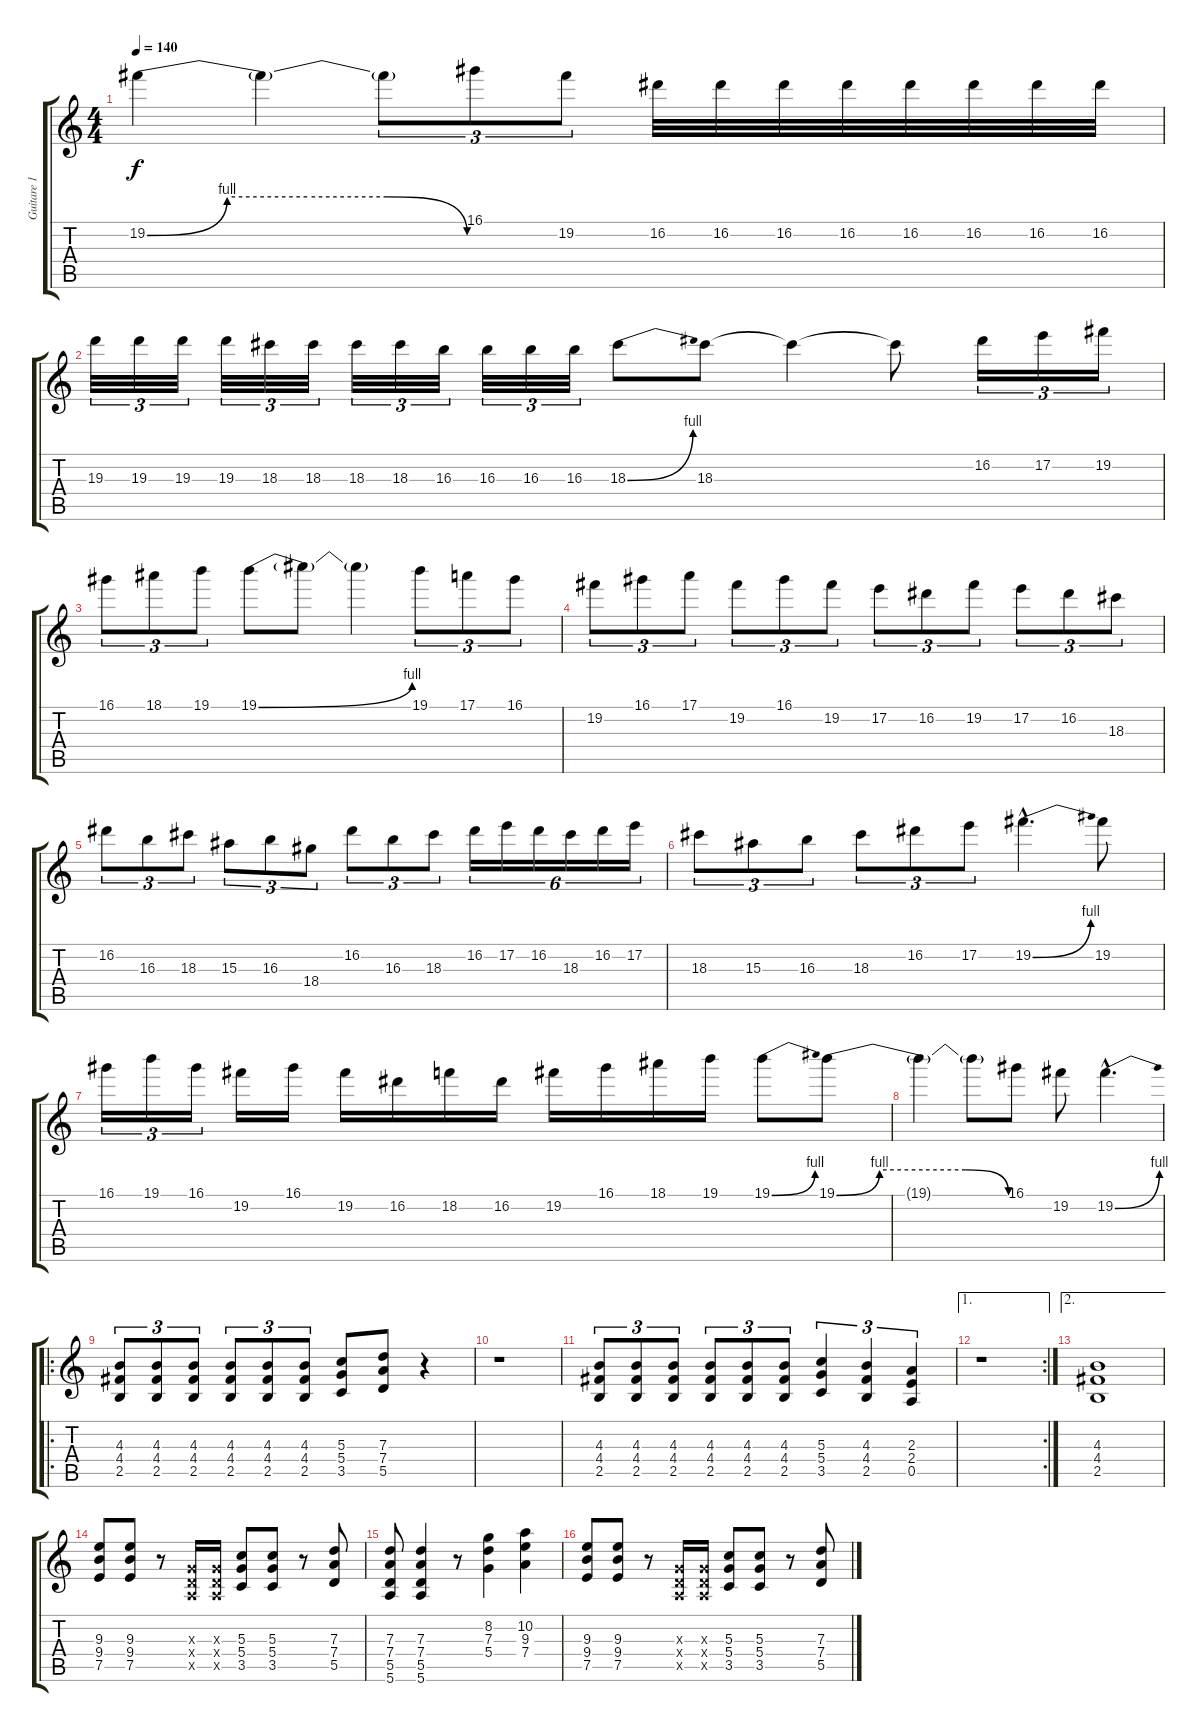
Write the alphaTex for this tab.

\track ("Guitare 1" "Guitare 1") {instrument distortionguitar}
\staff {score tabs}
\tuning (E4 B3 G3 D3 A2 E2) {hide}
\ts (4 4)
\tempo 140
\clef g2
\ks c
19.2{be (custom 0 0 15 4 30 4 45 4 60 0)}.4{dy f} 19.2{t}.4 19.2{t}.8{tu (3 2)} 16.1.8{tu (3 2)} 19.2.8{tu (3 2)} 16.2.32 16.2.32 16.2.32 16.2.32 16.2.32 16.2.32 16.2.32 16.2.32 |
19.3.32{tu (3 2)} 19.3.32{tu (3 2)} 19.3.32{tu (3 2)} 19.3.32{tu (3 2)} 18.3.32{tu (3 2)} 18.3.32{tu (3 2)} 18.3.32{tu (3 2)} 18.3.32{tu (3 2)} 16.3.32{tu (3 2)} 16.3.32{tu (3 2)} 16.3.32{tu (3 2)} 16.3.32{tu (3 2)} 18.3{be (bend 0 0 60 4)}.8 18.3.8 18.3{t}.4 18.3{t}.8 16.2.16{tu (3 2)} 17.2.16{tu (3 2)} 19.2.16{tu (3 2)} |
16.1.8{tu (3 2)} 18.1.8{tu (3 2)} 19.1.8{tu (3 2)} 19.1{be (bend 0 0 60 4)}.8 19.1{t}.8 19.1{t}.4 19.1.8{tu (3 2)} 17.1.8{tu (3 2)} 16.1.8{tu (3 2)} |
19.2.8{tu (3 2)} 16.1.8{tu (3 2)} 17.1.8{tu (3 2)} 19.2.8{tu (3 2)} 16.1.8{tu (3 2)} 19.2.8{tu (3 2)} 17.2.8{tu (3 2)} 16.2.8{tu (3 2)} 19.2.8{tu (3 2)} 17.2.8{tu (3 2)} 16.2.8{tu (3 2)} 18.3.8{tu (3 2)} |
16.2.8{tu (3 2)} 16.3.8{tu (3 2)} 18.3.8{tu (3 2)} 15.3.8{tu (3 2)} 16.3.8{tu (3 2)} 18.4.8{tu (3 2)} 16.2.8{tu (3 2)} 16.3.8{tu (3 2)} 18.3.8{tu (3 2)} 16.2.16{tu (6 4)} 17.2.16{tu (6 4)} 16.2.16{tu (6 4)} 18.3.16{tu (6 4)} 16.2.16{tu (6 4)} 17.2.16{tu (6 4)} |
18.3.8{tu (3 2)} 15.3.8{tu (3 2)} 16.3.8{tu (3 2)} 18.3.8{tu (3 2)} 16.2.8{tu (3 2)} 17.2.8{tu (3 2)} 19.2{be (bend 0 0 60 4) hac}.4{d} 19.2.8 |
16.1.16{tu (3 2)} 19.1.16{tu (3 2)} 16.1.16{tu (3 2)} 19.2.16 16.1.16 19.2.16 16.2.16 18.2.16 16.2.16 19.2.16 16.1.16 18.1.16 19.1.16 19.1{be (bend 0 0 60 4)}.8 19.1{be (custom 0 0 15 4 30 4 45 4 60 0)}.8 |
19.1{t}.4 19.1{t}.8 16.1.8 19.2.8 19.2{be (bend 0 0 60 4) hac}.4{d} |
\ro
(4.3 4.4 2.5).8{tu (3 2)} (4.3 4.4 2.5).8{tu (3 2)} (4.3 4.4 2.5).8{tu (3 2)} (4.3 4.4 2.5).8{tu (3 2)} (4.3 4.4 2.5).8{tu (3 2)} (4.3 4.4 2.5).8{tu (3 2)} (5.3 5.4 3.5).8 (7.3 7.4 5.5).8 r.4 |
r.1 |
(4.3 4.4 2.5).8{tu (3 2)} (4.3 4.4 2.5).8{tu (3 2)} (4.3 4.4 2.5).8{tu (3 2)} (4.3 4.4 2.5).8{tu (3 2)} (4.3 4.4 2.5).8{tu (3 2)} (4.3 4.4 2.5).8{tu (3 2)} (5.3 5.4 3.5).4{tu (3 2)} (4.3 4.4 2.5).4{tu (3 2)} (2.3 2.4 0.5).4{tu (3 2)} |
\ae 1
\rc 2
r.1 |
\ae 2
(4.3 4.4 2.5).1 |
(9.3 9.4 7.5).8 (9.3 9.4 7.5).8 r.8 (0.3{x} 0.4{x} 0.5{x}).16 (0.3{x} 0.4{x} 0.5{x}).16 (5.3 5.4 3.5).8 (5.3 5.4 3.5).8 r.8 (7.3 7.4 5.5).8 |
(7.3 7.4 5.5 5.6).8 (7.3 7.4 5.5 5.6).4 r.8 (8.2 7.3 5.4).4 (10.2 9.3 7.4).4 |
(9.3 9.4 7.5).8 (9.3 9.4 7.5).8 r.8 (0.3{x} 0.4{x} 0.5{x}).16 (0.3{x} 0.4{x} 0.5{x}).16 (5.3 5.4 3.5).8 (5.3 5.4 3.5).8 r.8 (7.3 7.4 5.5).8
